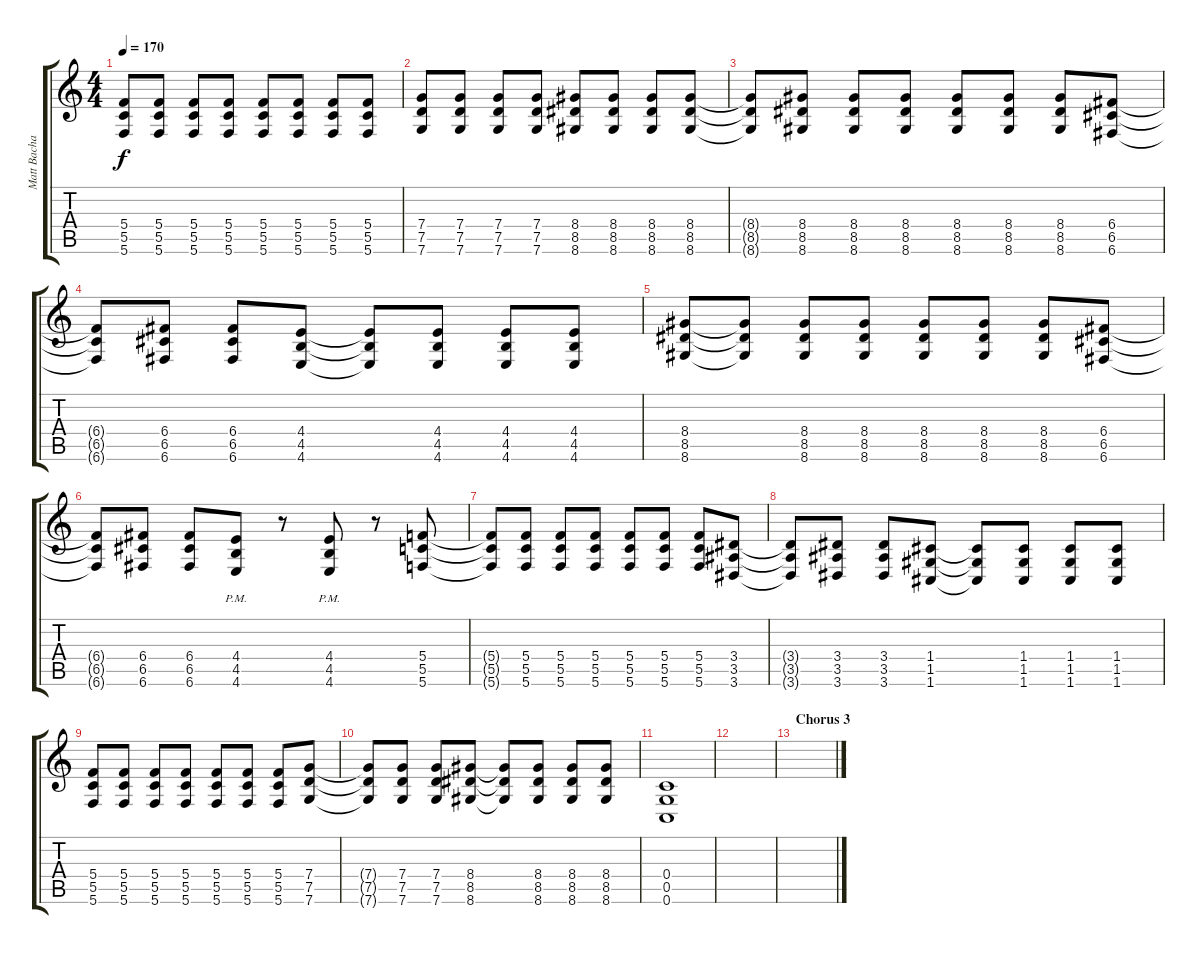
\track ("Matt Bachand     Overdub" "Matt Bacha") {instrument distortionguitar}
\staff {score tabs}
\tuning (D4 A3 F3 C3 G2 C2) {hide}
\ts (4 4)
\tempo 170
\clef g2
\ks c
(5.4 5.5 5.6).8{dy f} (5.4 5.5 5.6).8 (5.4 5.5 5.6).8 (5.4 5.5 5.6).8 (5.4 5.5 5.6).8 (5.4 5.5 5.6).8 (5.4 5.5 5.6).8 (5.4 5.5 5.6).8 |
(7.4 7.5 7.6).8 (7.4 7.5 7.6).8 (7.4 7.5 7.6).8 (7.4 7.5 7.6).8 (8.4 8.5 8.6).8 (8.4 8.5 8.6).8 (8.4 8.5 8.6).8 (8.4 8.5 8.6).8 |
(8.4{t} 8.5{t} 8.6{t}).8 (8.4 8.5 8.6).8 (8.4 8.5 8.6).8 (8.4 8.5 8.6).8 (8.4 8.5 8.6).8 (8.4 8.5 8.6).8 (8.4 8.5 8.6).8 (6.4 6.5 6.6).8 |
(6.4{t} 6.5{t} 6.6{t}).8 (6.4 6.5 6.6).8 (6.4 6.5 6.6).8 (4.4 4.5 4.6).8 (4.4{t} 4.5{t} 4.6{t}).8 (4.4 4.5 4.6).8 (4.4 4.5 4.6).8 (4.4 4.5 4.6).8 |
(8.4 8.5 8.6).8 (8.4{t} 8.5{t} 8.6{t}).8 (8.4 8.5 8.6).8 (8.4 8.5 8.6).8 (8.4 8.5 8.6).8 (8.4 8.5 8.6).8 (8.4 8.5 8.6).8 (6.4 6.5 6.6).8 |
(6.4{t} 6.5{t} 6.6{t}).8 (6.4 6.5 6.6).8 (6.4 6.5 6.6).8 (4.4{pm} 4.5{pm} 4.6{pm}).8 r.8 (4.4{pm} 4.5{pm} 4.6{pm}).8 r.8 (5.4 5.5 5.6).8 |
(5.4{t} 5.5{t} 5.6{t}).8 (5.4 5.5 5.6).8 (5.4 5.5 5.6).8 (5.4 5.5 5.6).8 (5.4 5.5 5.6).8 (5.4 5.5 5.6).8 (5.4 5.5 5.6).8 (3.4 3.5 3.6).8 |
(3.4{t} 3.5{t} 3.6{t}).8 (3.4 3.5 3.6).8 (3.4 3.5 3.6).8 (1.4 1.5 1.6).8 (1.4{t} 1.5{t} 1.6{t}).8 (1.4 1.5 1.6).8 (1.4 1.5 1.6).8 (1.4 1.5 1.6).8 |
(5.4 5.5 5.6).8 (5.4 5.5 5.6).8 (5.4 5.5 5.6).8 (5.4 5.5 5.6).8 (5.4 5.5 5.6).8 (5.4 5.5 5.6).8 (5.4 5.5 5.6).8 (7.4 7.5 7.6).8 |
(7.4{t} 7.5{t} 7.6{t}).8 (7.4 7.5 7.6).8 (7.4 7.5 7.6).8 (8.4 8.5 8.6).8 (8.4{t} 8.5{t} 8.6{t}).8 (8.4 8.5 8.6).8 (8.4 8.5 8.6).8 (8.4 8.5 8.6).8 |
(0.4 0.5 0.6).1 |
|
\section ("" "Chorus 3")
